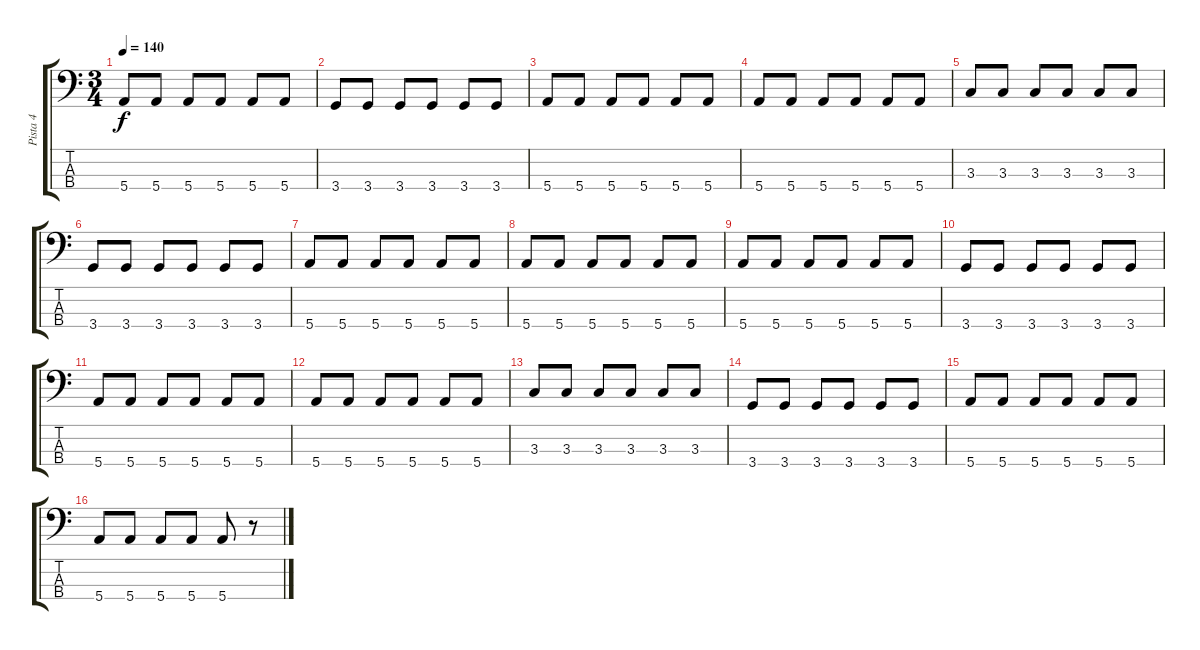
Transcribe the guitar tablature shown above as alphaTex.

\track ("Pista 4" "Pista 4") {instrument electricbassfinger}
\staff {score tabs}
\tuning (G2 D2 A1 E1) {hide}
\ts (3 4)
\tempo 140
\clef f4
\ks c
5.4.8{dy f} 5.4.8 5.4.8 5.4.8 5.4.8 5.4.8 |
3.4.8 3.4.8 3.4.8 3.4.8 3.4.8 3.4.8 |
5.4.8 5.4.8 5.4.8 5.4.8 5.4.8 5.4.8 |
5.4.8 5.4.8 5.4.8 5.4.8 5.4.8 5.4.8 |
3.3.8 3.3.8 3.3.8 3.3.8 3.3.8 3.3.8 |
3.4.8 3.4.8 3.4.8 3.4.8 3.4.8 3.4.8 |
5.4.8 5.4.8 5.4.8 5.4.8 5.4.8 5.4.8 |
5.4.8 5.4.8 5.4.8 5.4.8 5.4.8 5.4.8 |
5.4.8 5.4.8 5.4.8 5.4.8 5.4.8 5.4.8 |
3.4.8 3.4.8 3.4.8 3.4.8 3.4.8 3.4.8 |
5.4.8 5.4.8 5.4.8 5.4.8 5.4.8 5.4.8 |
5.4.8 5.4.8 5.4.8 5.4.8 5.4.8 5.4.8 |
3.3.8 3.3.8 3.3.8 3.3.8 3.3.8 3.3.8 |
3.4.8 3.4.8 3.4.8 3.4.8 3.4.8 3.4.8 |
5.4.8 5.4.8 5.4.8 5.4.8 5.4.8 5.4.8 |
5.4.8 5.4.8 5.4.8 5.4.8 5.4.8 r.8
